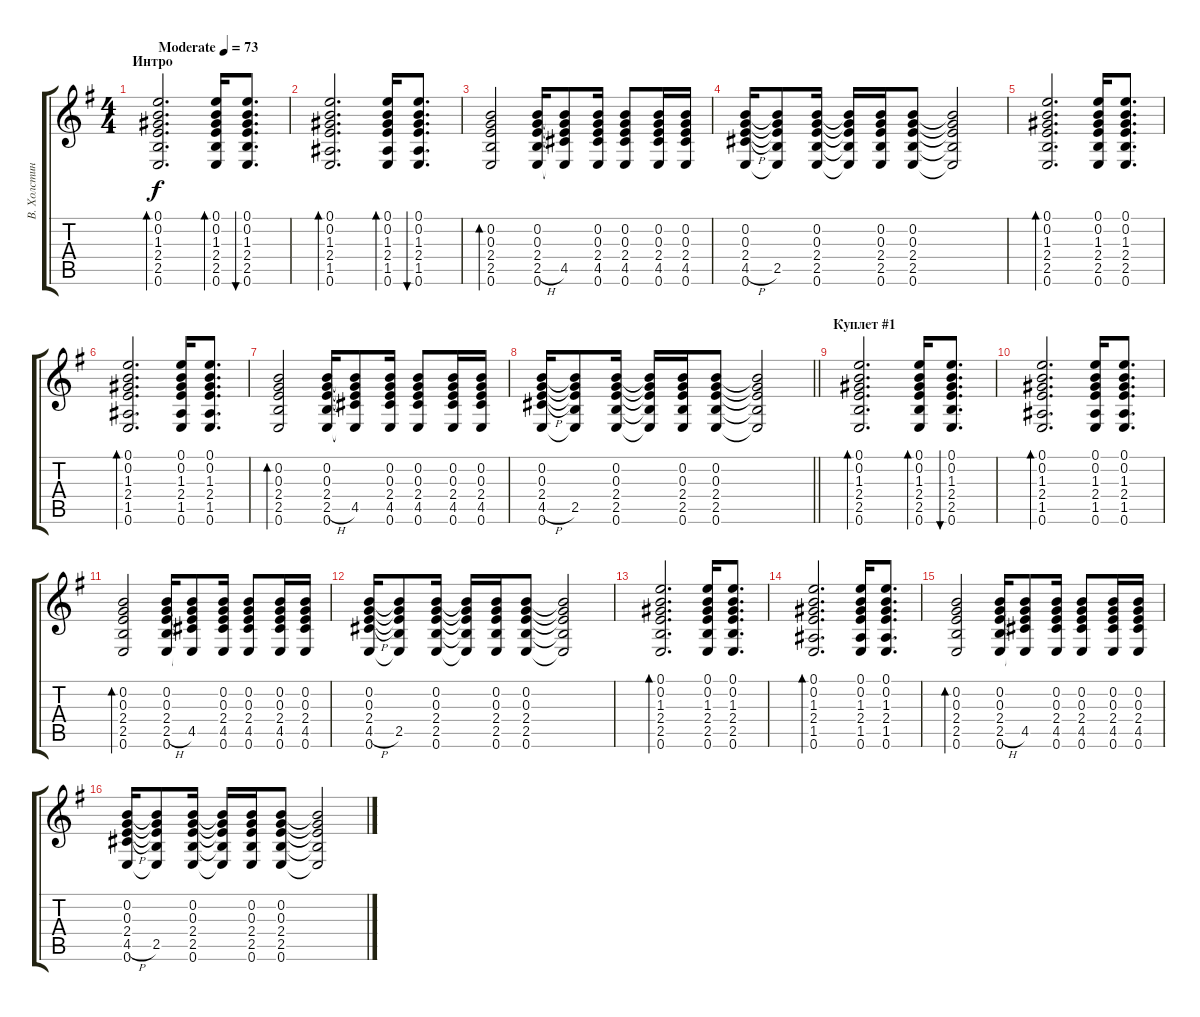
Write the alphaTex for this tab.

\track ("В. Холстинин" "В. Холстин") {instrument distortionguitar}
\staff {score tabs}
\tuning (E4 B3 G3 D3 A2 E2) {hide}
\ts (4 4)
\section ("" "Интро")
\tempo (73 "Moderate")
\clef g2
\ks g
(0.1 0.2 1.3 2.4 2.5 0.6).2{d bd 30 dy f instrument electricguitarclean} (0.1 0.2 1.3 2.4 2.5 0.6).16{bd 30} (0.1 0.2 1.3 2.4 2.5 0.6).8{d bu 30} |
(0.1 0.2 1.3 2.4 1.5 0.6).2{d bd 30} (0.1 0.2 1.3 2.4 1.5 0.6).16{bd 30} (0.1 0.2 1.3 2.4 1.5 0.6).8{d bu 30} |
(0.2 0.3 2.4 2.5 0.6).2{bd 30} (0.2 0.3 2.4 2.5{h} 0.6).16 (0.2{t} 0.3{t} 2.4{t} 4.5 0.6{t}).8 (0.2 0.3 2.4 4.5 0.6).16 (0.2 0.3 2.4 4.5 0.6).8 (0.2 0.3 2.4 4.5 0.6).16 (0.2 0.3 2.4 4.5 0.6).16 |
(0.2 0.3 2.4 4.5{h} 0.6).16 (0.2{t} 0.3{t} 2.4{t} 2.5 0.6{t}).8 (0.2 0.3 2.4 2.5 0.6).16 (0.2{t} 0.3{t} 2.4{t} 2.5{t} 0.6{t}).16 (0.2 0.3 2.4 2.5 0.6).16 (0.2 0.3 2.4 2.5 0.6).8 (0.2{t} 0.3{t} 2.4{t} 2.5{t} 0.6{t}).2 |
(0.1 0.2 1.3 2.4 2.5 0.6).2{d bd 30} (0.1 0.2 1.3 2.4 2.5 0.6).16 (0.1 0.2 1.3 2.4 2.5 0.6).8{d} |
(0.1 0.2 1.3 2.4 1.5 0.6).2{d bd 30} (0.1 0.2 1.3 2.4 1.5 0.6).16 (0.1 0.2 1.3 2.4 1.5 0.6).8{d} |
(0.2 0.3 2.4 2.5 0.6).2{bd 30} (0.2 0.3 2.4 2.5{h} 0.6).16 (0.2{t} 0.3{t} 2.4{t} 4.5 0.6{t}).8 (0.2 0.3 2.4 4.5 0.6).16 (0.2 0.3 2.4 4.5 0.6).8 (0.2 0.3 2.4 4.5 0.6).16 (0.2 0.3 2.4 4.5 0.6).16 |
\barLineRight lightlight
(0.2 0.3 2.4 4.5{h} 0.6).16 (0.2{t} 0.3{t} 2.4{t} 2.5 0.6{t}).8 (0.2 0.3 2.4 2.5 0.6).16 (0.2{t} 0.3{t} 2.4{t} 2.5{t} 0.6{t}).16 (0.2 0.3 2.4 2.5 0.6).16 (0.2 0.3 2.4 2.5 0.6).8 (0.2{t} 0.3{t} 2.4{t} 2.5{t} 0.6{t}).2 |
\section ("" "Куплет #1")
(0.1 0.2 1.3 2.4 2.5 0.6).2{d bd 30} (0.1 0.2 1.3 2.4 2.5 0.6).16{bd 30} (0.1 0.2 1.3 2.4 2.5 0.6).8{d bu 30} |
(0.1 0.2 1.3 2.4 1.5 0.6).2{d bd 30} (0.1 0.2 1.3 2.4 1.5 0.6).16 (0.1 0.2 1.3 2.4 1.5 0.6).8{d} |
(0.2 0.3 2.4 2.5 0.6).2{bd 30} (0.2 0.3 2.4 2.5{h} 0.6).16 (0.2{t} 0.3{t} 2.4{t} 4.5 0.6{t}).8 (0.2 0.3 2.4 4.5 0.6).16 (0.2 0.3 2.4 4.5 0.6).8 (0.2 0.3 2.4 4.5 0.6).16 (0.2 0.3 2.4 4.5 0.6).16 |
(0.2 0.3 2.4 4.5{h} 0.6).16 (0.2{t} 0.3{t} 2.4{t} 2.5 0.6{t}).8 (0.2 0.3 2.4 2.5 0.6).16 (0.2{t} 0.3{t} 2.4{t} 2.5{t} 0.6{t}).16 (0.2 0.3 2.4 2.5 0.6).16 (0.2 0.3 2.4 2.5 0.6).8 (0.2{t} 0.3{t} 2.4{t} 2.5{t} 0.6{t}).2 |
(0.1 0.2 1.3 2.4 2.5 0.6).2{d bd 30} (0.1 0.2 1.3 2.4 2.5 0.6).16 (0.1 0.2 1.3 2.4 2.5 0.6).8{d} |
(0.1 0.2 1.3 2.4 1.5 0.6).2{d bd 30} (0.1 0.2 1.3 2.4 1.5 0.6).16 (0.1 0.2 1.3 2.4 1.5 0.6).8{d} |
(0.2 0.3 2.4 2.5 0.6).2{bd 30} (0.2 0.3 2.4 2.5{h} 0.6).16 (0.2{t} 0.3{t} 2.4{t} 4.5 0.6{t}).8 (0.2 0.3 2.4 4.5 0.6).16 (0.2 0.3 2.4 4.5 0.6).8 (0.2 0.3 2.4 4.5 0.6).16 (0.2 0.3 2.4 4.5 0.6).16 |
(0.2 0.3 2.4 4.5{h} 0.6).16 (0.2{t} 0.3{t} 2.4{t} 2.5 0.6{t}).8 (0.2 0.3 2.4 2.5 0.6).16 (0.2{t} 0.3{t} 2.4{t} 2.5{t} 0.6{t}).16 (0.2 0.3 2.4 2.5 0.6).16 (0.2 0.3 2.4 2.5 0.6).8 (0.2{t} 0.3{t} 2.4{t} 2.5{t} 0.6{t}).2
